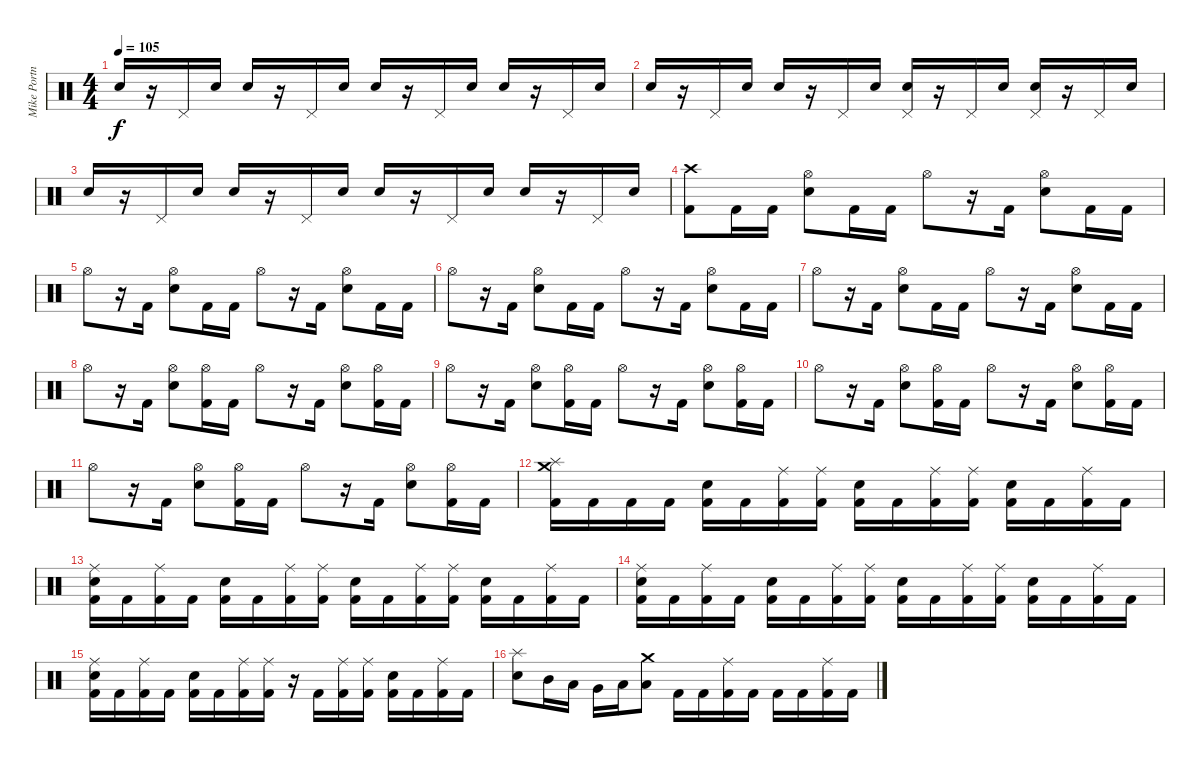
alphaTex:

\track ("Mike Portnoy" "Mike Portn") {instrument percussion}
\staff {score}
\articulation defaults
\ts (4 4)
\tempo 105
\clef neutral
\ks c "Electric Snare (hit)".16{dy f}
r.16 "Pedal Hi-Hat (hit)".16 "Electric Snare (hit)".16 "Electric Snare (hit)".16 r.16 "Pedal Hi-Hat (hit)".16 "Electric Snare (hit)".16 "Electric Snare (hit)".16 r.16 "Pedal Hi-Hat (hit)".16 "Electric Snare (hit)".16 "Electric Snare (hit)".16 r.16 "Pedal Hi-Hat (hit)".16 "Electric Snare (hit)".16 |
"Electric Snare (hit)".16 r.16 "Pedal Hi-Hat (hit)".16 "Electric Snare (hit)".16 "Electric Snare (hit)".16 r.16 "Pedal Hi-Hat (hit)".16 "Electric Snare (hit)".16 ("Pedal Hi-Hat (hit)" "Electric Snare (hit)").16 r.16 "Pedal Hi-Hat (hit)".16 "Electric Snare (hit)".16 ("Pedal Hi-Hat (hit)" "Electric Snare (hit)").16 r.16 "Pedal Hi-Hat (hit)".16 "Electric Snare (hit)".16 |
"Electric Snare (hit)".16 r.16 "Pedal Hi-Hat (hit)".16 "Electric Snare (hit)".16 "Electric Snare (hit)".16 r.16 "Pedal Hi-Hat (hit)".16 "Electric Snare (hit)".16 "Electric Snare (hit)".16 r.16 "Pedal Hi-Hat (hit)".16 "Electric Snare (hit)".16 "Electric Snare (hit)".16 r.16 "Pedal Hi-Hat (hit)".16 "Electric Snare (hit)".16 |
("Crash high (hit)" "Kick (hit) 2").8 "Kick (hit) 2".16 "Kick (hit) 2".16 ("Hi-Hat (open)" "Electric Snare (hit)").8 "Kick (hit) 2".16 "Kick (hit) 2".16 "Hi-Hat (open)".8 r.16 "Kick (hit) 2".16 ("Hi-Hat (open)" "Electric Snare (hit)").8 "Kick (hit) 2".16 "Kick (hit) 2".16 |
"Hi-Hat (open)".8 r.16 "Kick (hit) 2".16 ("Hi-Hat (open)" "Electric Snare (hit)").8 "Kick (hit) 2".16 "Kick (hit) 2".16 "Hi-Hat (open)".8 r.16 "Kick (hit) 2".16 ("Hi-Hat (open)" "Electric Snare (hit)").8 "Kick (hit) 2".16 "Kick (hit) 2".16 |
"Hi-Hat (open)".8 r.16 "Kick (hit) 2".16 ("Hi-Hat (open)" "Electric Snare (hit)").8 "Kick (hit) 2".16 "Kick (hit) 2".16 "Hi-Hat (open)".8 r.16 "Kick (hit) 2".16 ("Hi-Hat (open)" "Electric Snare (hit)").8 "Kick (hit) 2".16 "Kick (hit) 2".16 |
"Hi-Hat (open)".8 r.16 "Kick (hit) 2".16 ("Hi-Hat (open)" "Electric Snare (hit)").8 "Kick (hit) 2".16 "Kick (hit) 2".16 "Hi-Hat (open)".8 r.16 "Kick (hit) 2".16 ("Hi-Hat (open)" "Electric Snare (hit)").8 "Kick (hit) 2".16 "Kick (hit) 2".16 |
"Hi-Hat (open)".8 r.16 "Kick (hit) 2".16 ("Hi-Hat (open)" "Electric Snare (hit)").8 ("Hi-Hat (open)" "Kick (hit) 2").16 "Kick (hit) 2".16 "Hi-Hat (open)".8 r.16 "Kick (hit) 2".16 ("Hi-Hat (open)" "Electric Snare (hit)").8 ("Hi-Hat (open)" "Kick (hit) 2").16 "Kick (hit) 2".16 |
"Hi-Hat (open)".8 r.16 "Kick (hit) 2".16 ("Hi-Hat (open)" "Electric Snare (hit)").8 ("Hi-Hat (open)" "Kick (hit) 2").16 "Kick (hit) 2".16 "Hi-Hat (open)".8 r.16 "Kick (hit) 2".16 ("Hi-Hat (open)" "Electric Snare (hit)").8 ("Hi-Hat (open)" "Kick (hit) 2").16 "Kick (hit) 2".16 |
"Hi-Hat (open)".8 r.16 "Kick (hit) 2".16 ("Hi-Hat (open)" "Electric Snare (hit)").8 ("Hi-Hat (open)" "Kick (hit) 2").16 "Kick (hit) 2".16 "Hi-Hat (open)".8 r.16 "Kick (hit) 2".16 ("Hi-Hat (open)" "Electric Snare (hit)").8 ("Hi-Hat (open)" "Kick (hit) 2").16 "Kick (hit) 2".16 |
"Hi-Hat (open)".8 r.16 "Kick (hit) 2".16 ("Hi-Hat (open)" "Electric Snare (hit)").8 ("Hi-Hat (open)" "Kick (hit) 2").16 "Kick (hit) 2".16 "Hi-Hat (open)".8 r.16 "Kick (hit) 2".16 ("Hi-Hat (open)" "Electric Snare (hit)").8 ("Hi-Hat (open)" "Kick (hit) 2").16 "Kick (hit) 2".16 |
("Crash medium (hit)" "Splash (hit)" "Kick (hit) 2").16 "Kick (hit) 2".16 "Kick (hit) 2".16 "Kick (hit) 2".16 ("Electric Snare (hit)" "Kick (hit) 2").16 "Kick (hit) 2".16 ("Ride (middle)" "Kick (hit) 2").16 ("Ride (middle)" "Kick (hit) 2").16 ("Electric Snare (hit)" "Kick (hit) 2").16 "Kick (hit) 2".16 ("Ride (middle)" "Kick (hit) 2").16 ("Ride (middle)" "Kick (hit) 2").16 ("Electric Snare (hit)" "Kick (hit) 2").16 "Kick (hit) 2".16 ("Ride (middle)" "Kick (hit) 2").16 "Kick (hit) 2".16 |
("Ride (middle)" "Electric Snare (hit)" "Kick (hit) 2").16 "Kick (hit) 2".16 ("Ride (middle)" "Kick (hit) 2").16 "Kick (hit) 2".16 ("Electric Snare (hit)" "Kick (hit) 2").16 "Kick (hit) 2".16 ("Ride (middle)" "Kick (hit) 2").16 ("Ride (middle)" "Kick (hit) 2").16 ("Electric Snare (hit)" "Kick (hit) 2").16 "Kick (hit) 2".16 ("Ride (middle)" "Kick (hit) 2").16 ("Ride (middle)" "Kick (hit) 2").16 ("Electric Snare (hit)" "Kick (hit) 2").16 "Kick (hit) 2".16 ("Ride (middle)" "Kick (hit) 2").16 "Kick (hit) 2".16 |
("Ride (middle)" "Electric Snare (hit)" "Kick (hit) 2").16 "Kick (hit) 2".16 ("Ride (middle)" "Kick (hit) 2").16 "Kick (hit) 2".16 ("Electric Snare (hit)" "Kick (hit) 2").16 "Kick (hit) 2".16 ("Ride (middle)" "Kick (hit) 2").16 ("Ride (middle)" "Kick (hit) 2").16 ("Electric Snare (hit)" "Kick (hit) 2").16 "Kick (hit) 2".16 ("Ride (middle)" "Kick (hit) 2").16 ("Ride (middle)" "Kick (hit) 2").16 ("Electric Snare (hit)" "Kick (hit) 2").16 "Kick (hit) 2".16 ("Ride (middle)" "Kick (hit) 2").16 "Kick (hit) 2".16 |
("Ride (middle)" "Electric Snare (hit)" "Kick (hit) 2").16 "Kick (hit) 2".16 ("Ride (middle)" "Kick (hit) 2").16 "Kick (hit) 2".16 ("Electric Snare (hit)" "Kick (hit) 2").16 "Kick (hit) 2".16 ("Ride (middle)" "Kick (hit) 2").16 ("Ride (middle)" "Kick (hit) 2").16 r.16 "Kick (hit) 2".16 ("Ride (middle)" "Kick (hit) 2").16 ("Ride (middle)" "Kick (hit) 2").16 ("Electric Snare (hit)" "Kick (hit) 2").16 "Kick (hit) 2".16 ("Ride (middle)" "Kick (hit) 2").16 "Kick (hit) 2".16 |
("Splash (hit)" "Electric Snare (hit)").8 "Mid Tom (hit)".16 "Low Tom (hit)".16 "Very Low Tom (hit)".16 "Low Floor Tom (hit)".16 ("Crash medium (hit)" "Low Floor Tom (hit)").8 "Kick (hit) 2".16 "Kick (hit) 2".16 ("Ride (middle)" "Kick (hit) 2").16 "Kick (hit) 2".16 "Kick (hit) 2".16 "Kick (hit) 2".16 ("Ride (middle)" "Kick (hit) 2").16 "Kick (hit) 2".16
